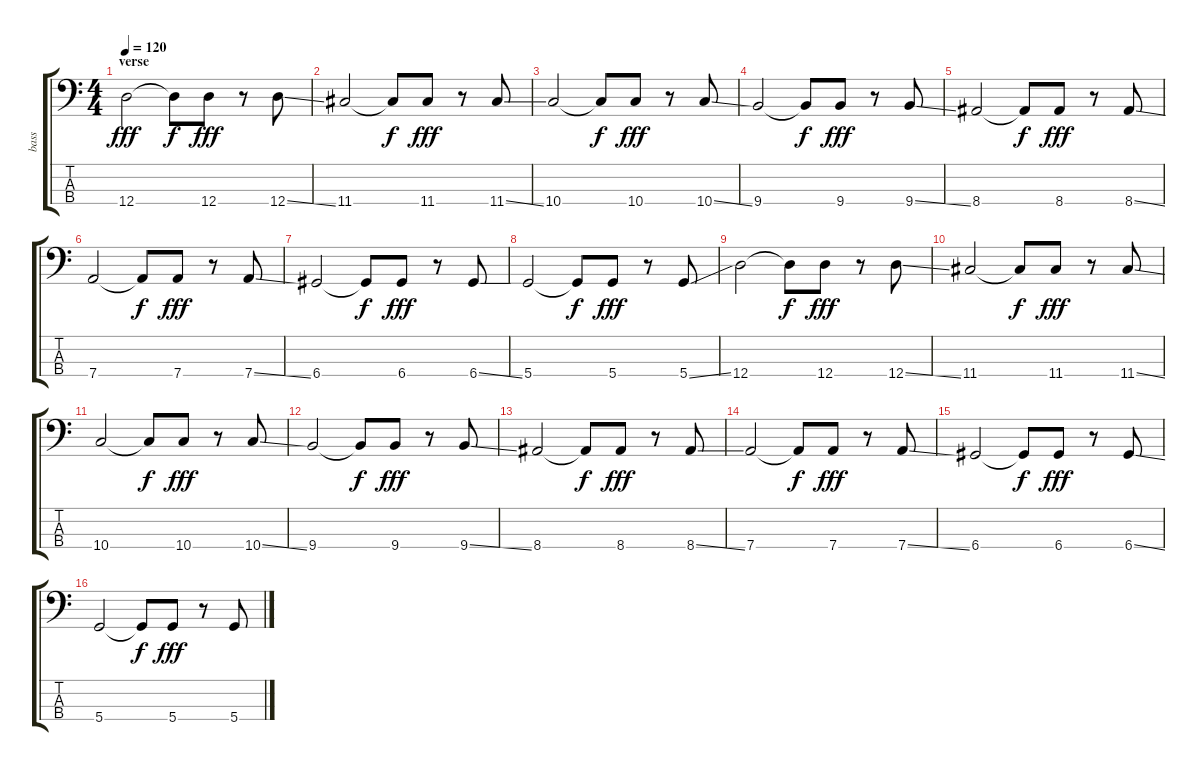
\track ("bass" "bass") {instrument electricbassfinger}
\staff {score tabs}
\tuning (G2 D2 A1 D1) {hide}
\ts (4 4)
\section ("" "verse")
\tempo 120
\clef f4
\ks c
12.4.2{dy fff} 12.4{t}.8{dy f} 12.4.8{dy fff} r.8 12.4{ss}.8 |
11.4.2 11.4{t}.8{dy f} 11.4.8{dy fff} r.8 11.4{ss}.8 |
10.4.2 10.4{t}.8{dy f} 10.4.8{dy fff} r.8 10.4{ss}.8 |
9.4.2 9.4{t}.8{dy f} 9.4.8{dy fff} r.8 9.4{ss}.8 |
8.4.2 8.4{t}.8{dy f} 8.4.8{dy fff} r.8 8.4{ss}.8 |
7.4.2 7.4{t}.8{dy f} 7.4.8{dy fff} r.8 7.4{ss}.8 |
6.4.2 6.4{t}.8{dy f} 6.4.8{dy fff} r.8 6.4{ss}.8 |
5.4.2 5.4{t}.8{dy f} 5.4.8{dy fff} r.8 5.4{ss}.8 |
12.4.2 12.4{t}.8{dy f} 12.4.8{dy fff} r.8 12.4{ss}.8 |
11.4.2 11.4{t}.8{dy f} 11.4.8{dy fff} r.8 11.4{ss}.8 |
10.4.2 10.4{t}.8{dy f} 10.4.8{dy fff} r.8 10.4{ss}.8 |
9.4.2 9.4{t}.8{dy f} 9.4.8{dy fff} r.8 9.4{ss}.8 |
8.4.2 8.4{t}.8{dy f} 8.4.8{dy fff} r.8 8.4{ss}.8 |
7.4.2 7.4{t}.8{dy f} 7.4.8{dy fff} r.8 7.4{ss}.8 |
6.4.2 6.4{t}.8{dy f} 6.4.8{dy fff} r.8 6.4{ss}.8 |
5.4.2 5.4{t}.8{dy f} 5.4.8{dy fff} r.8 5.4{ss}.8
